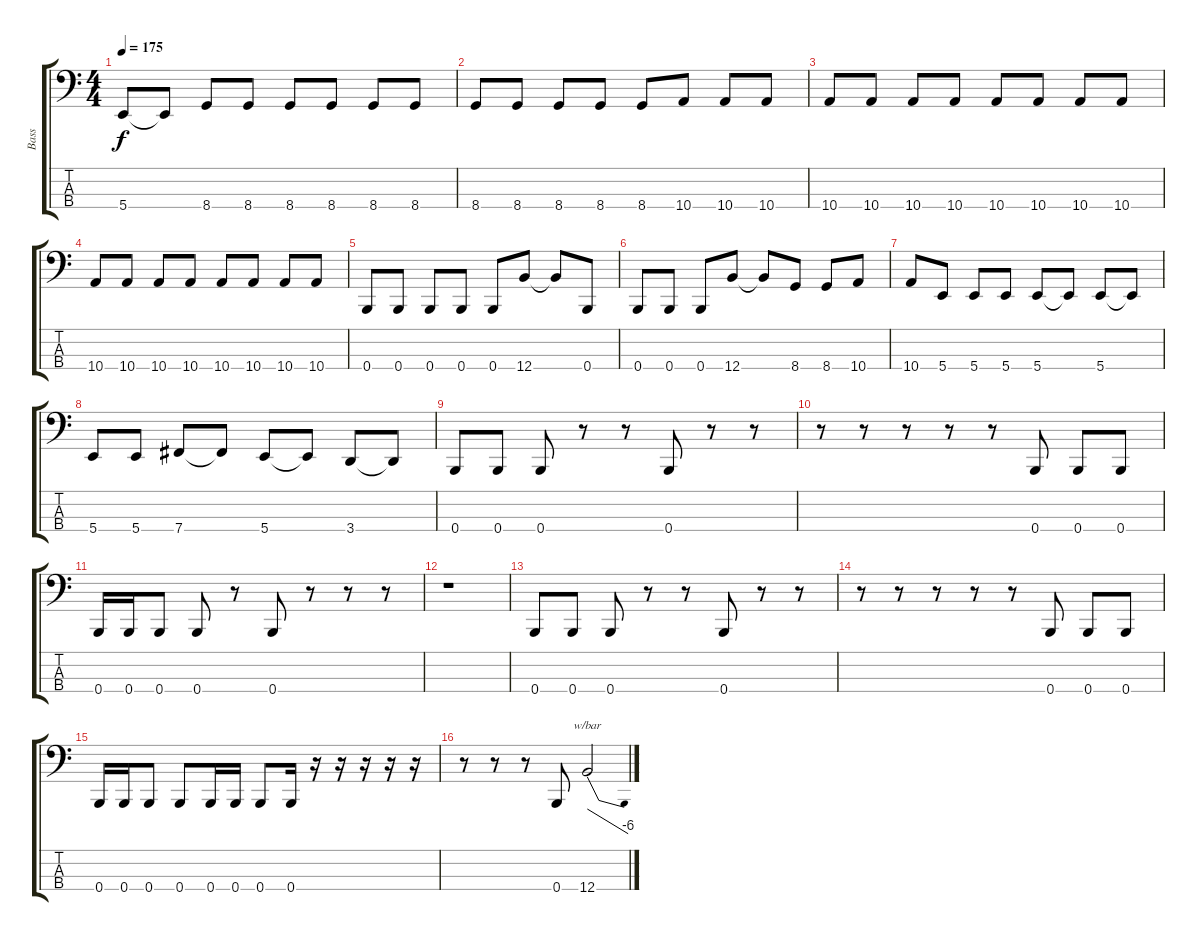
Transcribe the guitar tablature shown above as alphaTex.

\track ("Bass" "Bass") {instrument electricbasspick}
\staff {score tabs}
\tuning (E2 B1 Gb1 B0) {hide}
\ts (4 4)
\tempo 175
\clef f4
\ks c
5.4{t}.8{dy f} 5.4{t}.8 8.4.8 8.4.8 8.4.8 8.4.8 8.4.8 8.4.8 |
8.4.8 8.4.8 8.4.8 8.4.8 8.4.8 10.4.8 10.4.8 10.4.8 |
10.4.8 10.4.8 10.4.8 10.4.8 10.4.8 10.4.8 10.4.8 10.4.8 |
10.4.8 10.4.8 10.4.8 10.4.8 10.4.8 10.4.8 10.4.8 10.4.8 |
0.4.8 0.4.8 0.4.8 0.4.8 0.4.8 12.4.8 12.4{t}.8 0.4.8 |
0.4.8 0.4.8 0.4.8 12.4.8 12.4{t}.8 8.4.8 8.4.8 10.4.8 |
10.4.8 5.4.8 5.4.8 5.4.8 5.4.8 5.4{t}.8 5.4.8 5.4{t}.8 |
5.4.8 5.4.8 7.4.8 7.4{t}.8 5.4.8 5.4{t}.8 3.4.8 3.4{t}.8 |
0.4.8 0.4.8 0.4.8 r.8 r.8 0.4.8 r.8 r.8 |
r.8 r.8 r.8 r.8 r.8 0.4.8 0.4.8 0.4.8 |
0.4.16 0.4.16 0.4.8 0.4.8 r.8 0.4.8 r.8 r.8 r.8 |
r.1 |
0.4.8 0.4.8 0.4.8 r.8 r.8 0.4.8 r.8 r.8 |
r.8 r.8 r.8 r.8 r.8 0.4.8 0.4.8 0.4.8 |
0.4.16 0.4.16 0.4.8 0.4.8 0.4.16 0.4.16 0.4.8 0.4.16 r.16 r.16 r.16 r.16 r.16 |
r.8 r.8 r.8 0.4.8 12.4.2{tbe (dive default 0 0 60 -24)}
